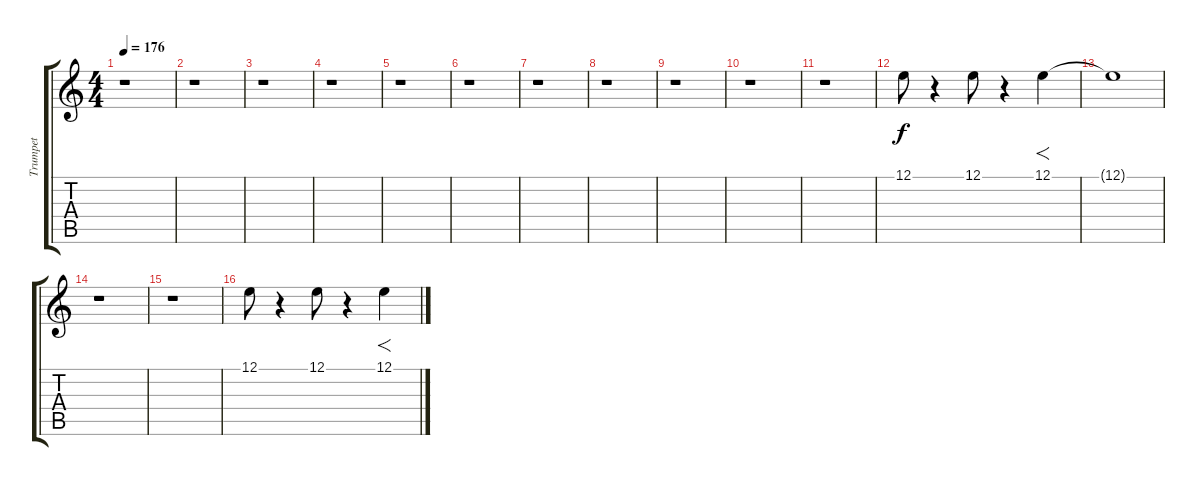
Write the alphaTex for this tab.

\track ("Trumpet" "Trumpet") {instrument trumpet}
\staff {score tabs}
\tuning (E4 B3 G3 D3 A2 E2) {hide}
\ts (4 4)
\tempo 176
\clef g2
\ks c
r.1{dy f} |
r.1 |
r.1 |
r.1 |
r.1 |
r.1 |
r.1 |
r.1 |
r.1 |
r.1 |
r.1 |
12.1.8 r.4 12.1.8 r.4 12.1.4{f} |
12.1{t}.1 |
r.1 |
r.1 |
12.1.8 r.4 12.1.8 r.4 12.1.4{f}
